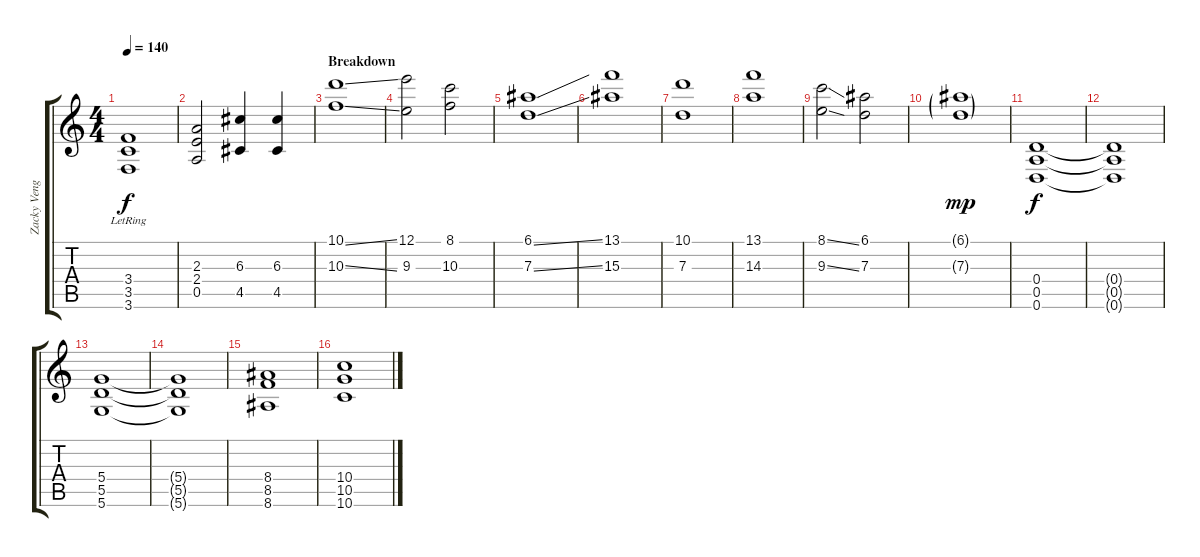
\track ("Zacky Vengeance" "Zacky Veng") {instrument overdrivenguitar}
\staff {score tabs}
\tuning (E4 B3 G3 D3 A2 D2) {hide}
\ts (4 4)
\tempo 140
\clef g2
\ks c
(3.4{lr} 3.5{lr} 3.6{lr}).1{dy f} |
(2.3 2.4 0.5).2 (6.3 4.5).4 (6.3 4.5).4 |
\section ("" "Breakdown")
(10.1{ss} 10.3{ss}).1 |
(12.1 9.3).2 (8.1 10.3).2 |
(6.1{ss} 7.3{ss}).1 |
(13.1 15.3).1 |
(10.1 7.3).1 |
(13.1 14.3).1 |
(8.1{ss} 9.3{ss}).2 (6.1 7.3).2 |
(6.1{g} 7.3{g}).1{dy mp} |
(0.4 0.5 0.6).1{dy f} |
(0.4{t} 0.5{t} 0.6{t}).1 |
(5.4 5.5 5.6).1 |
(5.4{t} 5.5{t} 5.6{t}).1 |
(8.4 8.5 8.6).1 |
(10.4 10.5 10.6).1
